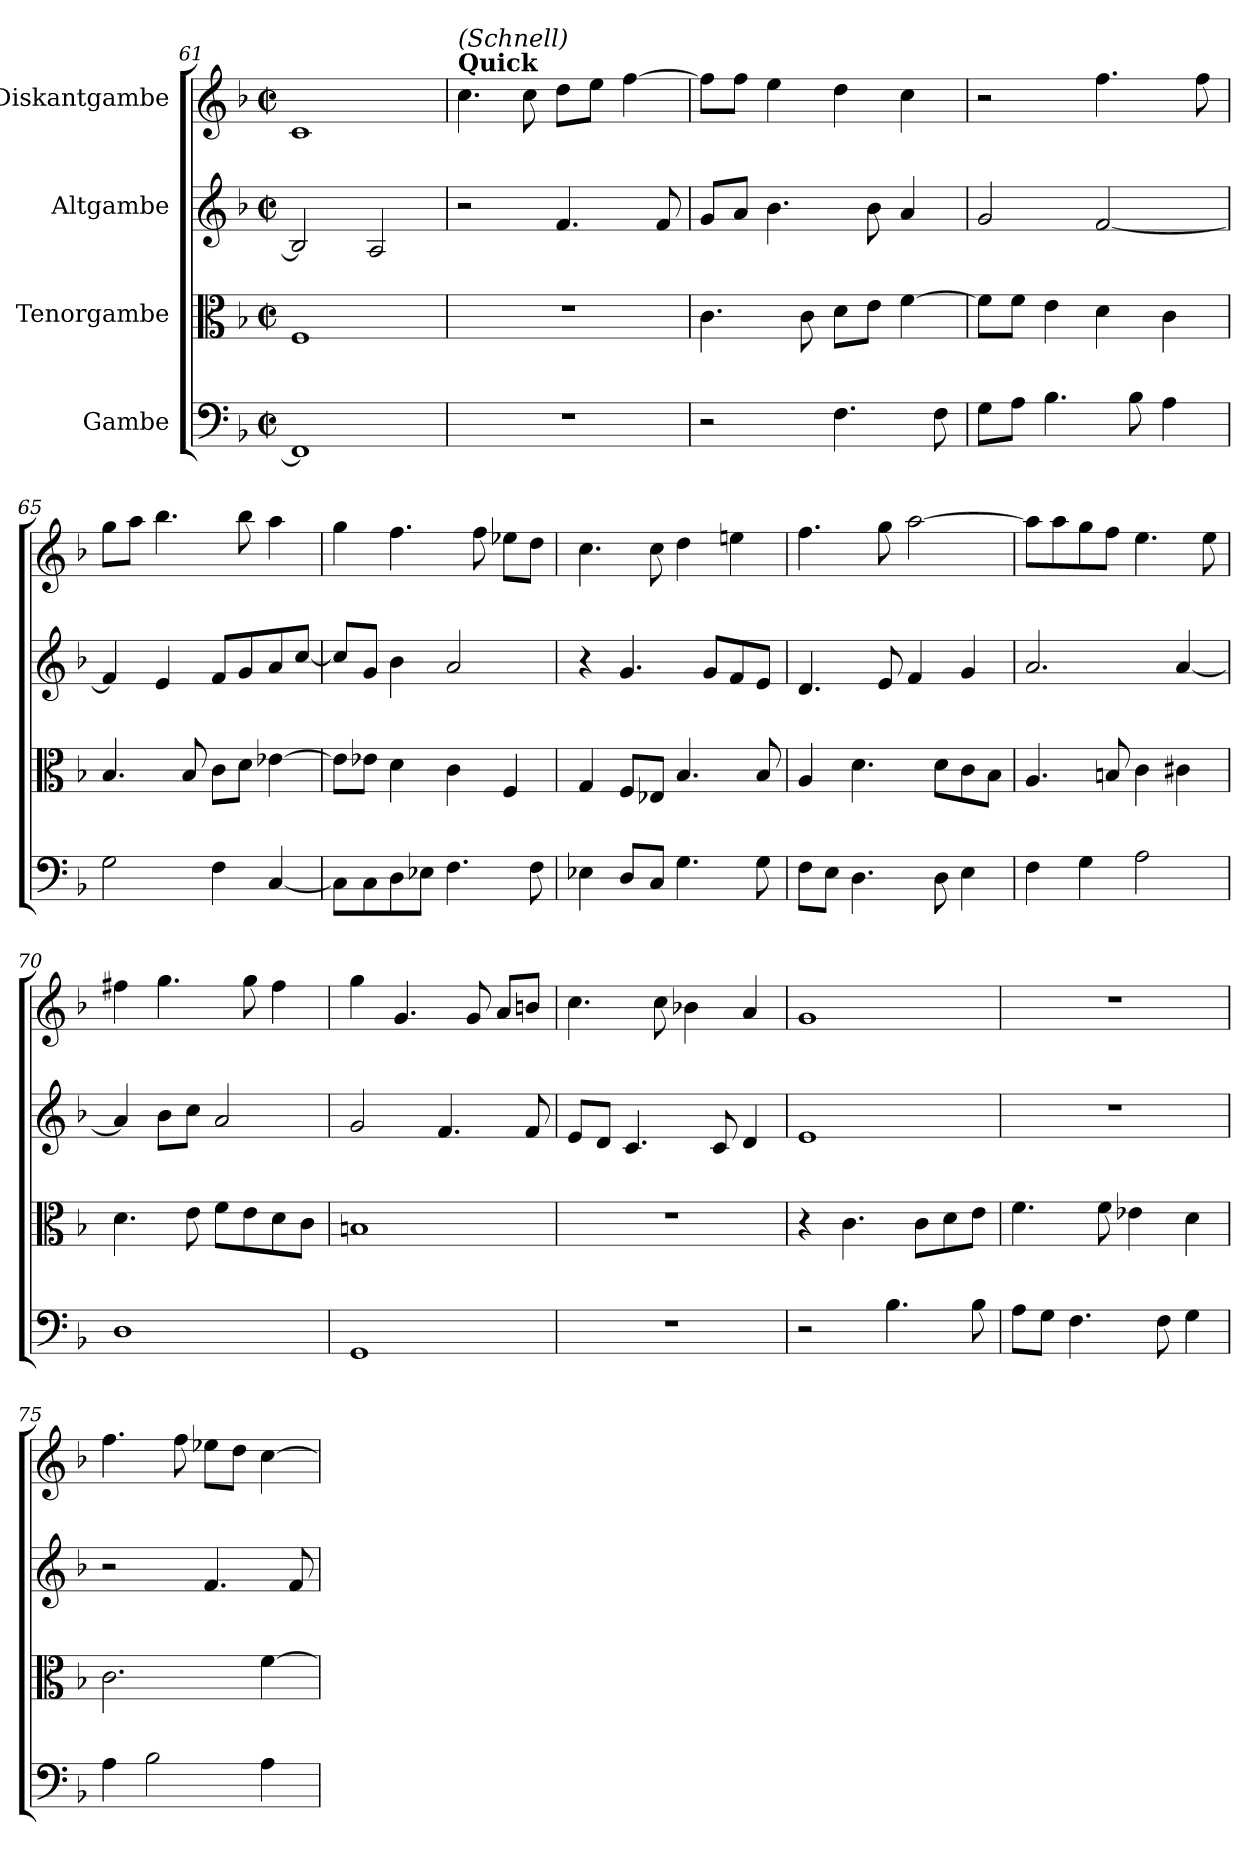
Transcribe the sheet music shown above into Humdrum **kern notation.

**kern	**kern	**kern	**kern
*part4	*part3	*part2	*part1
*staff4	*staff3	*staff2	*staff1
*I"Gambe	*I"Tenorgambe	*I"Altgambe	*I"Diskantgambe
!!LO:LB:g=z
*clefF4	*clefC3	*clefG2	*clefG2
*k[b-]	*k[b-]	*k[b-]	*k[b-]
*M2/2	*M2/2	*M2/2	*M2/2
*met(c|)	*met(c|)	*met(c|)	*met(c|)
=61	=61	=61	=61
1FF]	1F	2B-/]	1c
.	.	2A/	.
=62	=62	=62	=62
!	!	!	!LO:TX:a:B:t=Quick
!	!	!	!LO:TX:a:i:t=(Schnell)
1r	1r	2r	4.cc\
.	.	.	8cc\
.	.	4.f/	8dd\L
.	.	.	8ee\J
.	.	.	[4ff\
.	.	8f/	.
=63	=63	=63	=63
2r	4.c\	8g/L	8ff\L]
.	.	8a/J	8ff\J
.	.	4.b-\	4ee\
.	8c\	.	.
4.F\	8d\L	.	4dd\
.	8e\J	8b-\	.
.	[4f\	4a/	4cc\
8F\	.	.	.
=64	=64	=64	=64
8G\L	8f\L]	2g/	2r
8A\J	8f\J	.	.
4.B-\	4e\	.	.
.	4d\	[2f/	4.ff\
8B-\	.	.	.
4A\	4c\	.	.
.	.	.	8ff\
=65	=65	=65	=65
2G\	4.B-/	4f/]	8gg\L
.	.	.	8aa\J
.	.	4e/	4.bb-\
.	8B-/	.	.
4F\	8c\L	8f/L	.
.	8d\J	8g/	8bb-\
[4C/	[4e-X\	8a/	4aa\
.	.	[8cc/J	.
=66	=66	=66	=66
8C\L]	8e-\L]	8cc/L]	4gg\
8C\	8e-X\J	8g/J	.
8D\	4d\	4b-\	4.ff\
8E-X\J	.	.	.
4.F\	4c\	2a/	.
.	.	.	8ff\
.	4F/	.	8ee-X\L
8F\	.	.	8dd\J
=67	=67	=67	=67
4E-X\	4G/	4r	4.cc\
8D/L	8F/L	4.g/	.
8C/J	8E-X/J	.	8cc\
4.G\	4.B-/	.	4dd\
.	.	8g/L	.
.	.	8f/	4een\
8G\	8B-/	8e/J	.
!!LO:PB:g=z
=68	=68	=68	=68
8F\L	4A/	4.d/	4.ff\
8E\J	.	.	.
4.D\	4.d\	.	.
.	.	8e/	8gg\
.	.	4f/	[2aa\
8D\	8d\L	.	.
4E\	8c\	4g/	.
.	8B-\J	.	.
=69	=69	=69	=69
4F\	4.A/	2.a/	8aa\L]
.	.	.	8aa\
4G\	.	.	8gg\
.	8Bn/	.	8ff\J
2A\	4c\	.	4.ee\
.	4c#X\	[4a/	.
.	.	.	8ee\
=70	=70	=70	=70
1D	4.d\	4a/]	4ff#X\
.	.	8b-\L	4.gg\
.	8e\	8cc\J	.
.	8f\L	2a/	.
.	8e\	.	8gg\
.	8d\	.	4ff#\
.	8c\J	.	.
=71	=71	=71	=71
1GG	1Bn	2g/	4gg\
.	.	.	4.g/
.	.	4.f/	.
.	.	.	8g/
.	.	.	8a/L
.	.	8f/	8bn/J
=72	=72	=72	=72
1r	1r	8e/L	4.cc\
.	.	8d/J	.
.	.	4.c/	.
.	.	.	8cc\
.	.	.	4b-X\
.	.	8c/	.
.	.	4d/	4a/
=73	=73	=73	=73
2r	4r	1e	1g
.	4.c\	.	.
4.B-\	.	.	.
.	8c\L	.	.
.	8d\	.	.
8B-\	8e\J	.	.
!!LO:LB:g=z
=74	=74	=74	=74
8A\L	4.f\	1r	1r
8G\J	.	.	.
4.F\	.	.	.
.	8f\	.	.
.	4e-X\	.	.
8F\	.	.	.
4G\	4d\	.	.
=75	=75	=75	=75
4A\	2.c\	2r	4.ff\
2B-\	.	.	.
.	.	.	8ff\
.	.	4.f/	8ee-X\L
.	.	.	8dd\J
4A\	[4f\	.	[4cc\
.	.	8f/	.
=	=	=	=
*-	*-	*-	*-
